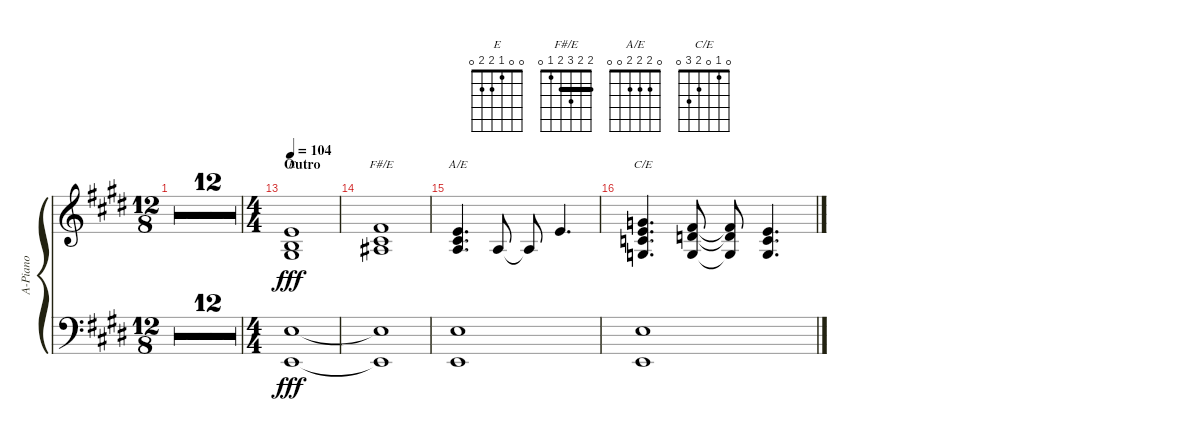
\defaultSystemsLayout 4
\bracketExtendMode groupsimilarinstruments
\otherSystemsTrackNameOrientation horizontal
\track ("Acoustic Piano" "A-Piano") {multiBarRest instrument acousticgrandpiano}
\staff {score}
\tuning (E4 B3 G3 D3 A2 E2)
\chord ("E" 0 0 1 2 2 0) {showfingering false}
\chord ("F#/E" 2 2 3 2 1 0) {showfingering false barre (2 2)}
\chord ("A/E" 0 2 2 2 0 0) {showfingering false}
\chord ("C/E" 0 1 0 2 3 0) {showfingering false}
\ts (12 8)
\tempo 231
\clef g2
\ks c#minor
r.1{d dy fff beam Down} |
r.1{d beam Down} |
r.1{d beam Down} |
r.1{d beam Down} |
r.1{d beam Down} |
r.1{d beam Down} |
r.1{d beam Down} |
\ts (9 8)
r.1{beam Down} r.8{beam Down} |
\ts (12 8)
r.1{d beam Down} |
r.1{d beam Down} |
r.1{d beam Down} |
\tempo 231
r.1{d beam Down} |
\ts (4 4)
\section ("" "Outro")
\tempo 104
(0.1{acc forcenatural} 0.2{acc forcenatural} 1.3{acc #}).1{ch "E" beam Up} |
(2.1{acc #} 3.3{acc #} 2.2{acc #}).1{ch "F#/E" beam Up} |
(2.3{acc forcenatural} 2.2{acc #} 0.1{acc forcenatural}).4{d ch "A/E" beam Up} 2.3{acc forcenatural}.8{beam Up} 2.3{t acc forcenatural}.8{beam Up} 0.1{acc forcenatural}.4{d beam Up} |
(0.3{acc forcenatural} 10.4{acc forcenatural} 0.1{acc forcenatural} 8.2{acc forcenatural}).4{d ch "C/E" beam Up} (0.3{acc forcenatural} 3.2{acc forcenatural} 2.1{acc #}).8{beam Up} (0.3{t acc forcenatural} 3.2{t acc forcenatural} 2.1{t acc #}).8{beam Up} (0.3{acc forcenatural} 1.2{acc forcenatural} 0.1{acc forcenatural}).4{d beam Up}
\staff {score}
\tuning (E4 B3 G3 D3 A2 E2)
\clef f4
\ottava regular
\simile none
\ks c#minor
r.1{d dy fff beam Down} |
r.1{d beam Down} |
r.1{d beam Down} |
r.1{d beam Down} |
r.1{d beam Down} |
r.1{d beam Down} |
r.1{d beam Down} |
r.1{beam Down} r.8{beam Down} |
r.1{d beam Down} |
r.1{d beam Down} |
r.1{d beam Down} |
r.1{d beam Down} |
(2.4{acc forcenatural} 0.6{acc forcenatural}).1{beam Up} |
(2.4{t acc forcenatural} 0.6{t acc forcenatural}).1{beam Up} |
(0.6{acc forcenatural} 2.4{acc forcenatural}).1{beam Up} |
(0.6{acc forcenatural} 2.4{acc forcenatural}).1{beam Up}
